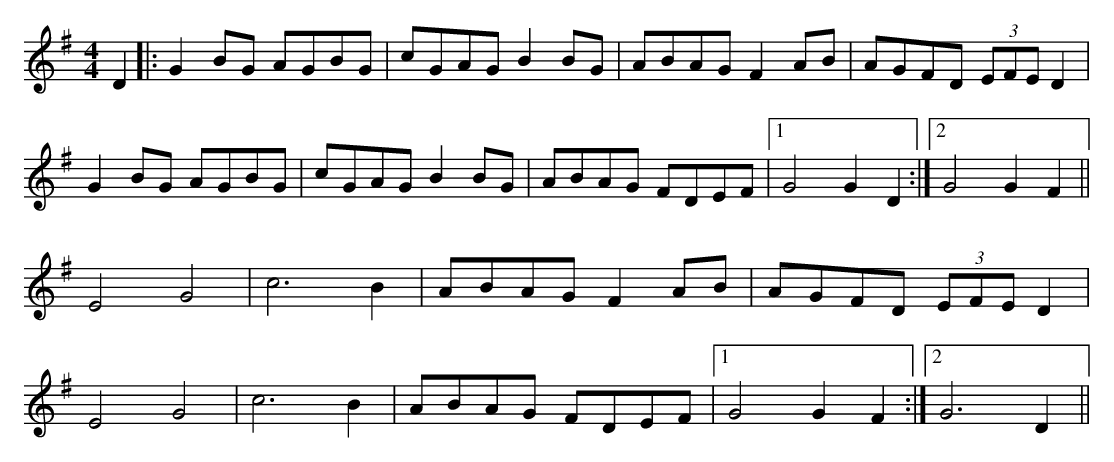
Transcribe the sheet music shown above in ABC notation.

X:1
M:4/4
K:G
D2|:G2 BG AGBG|cGAG B2 BG|ABAG F2 AB|AGFD (3EFE D2|
G2 BG AGBG|cGAG B2 BG|ABAG FDEF|1 G4 G2 D2:|2 G4 G2 F2||
E4 G4|c6 B2|ABAG F2 AB|AGFD (3EFE D2|
E4 G4|c6 B2|ABAG FDEF|1 G4 G2 F2:|2 G6 D2||
